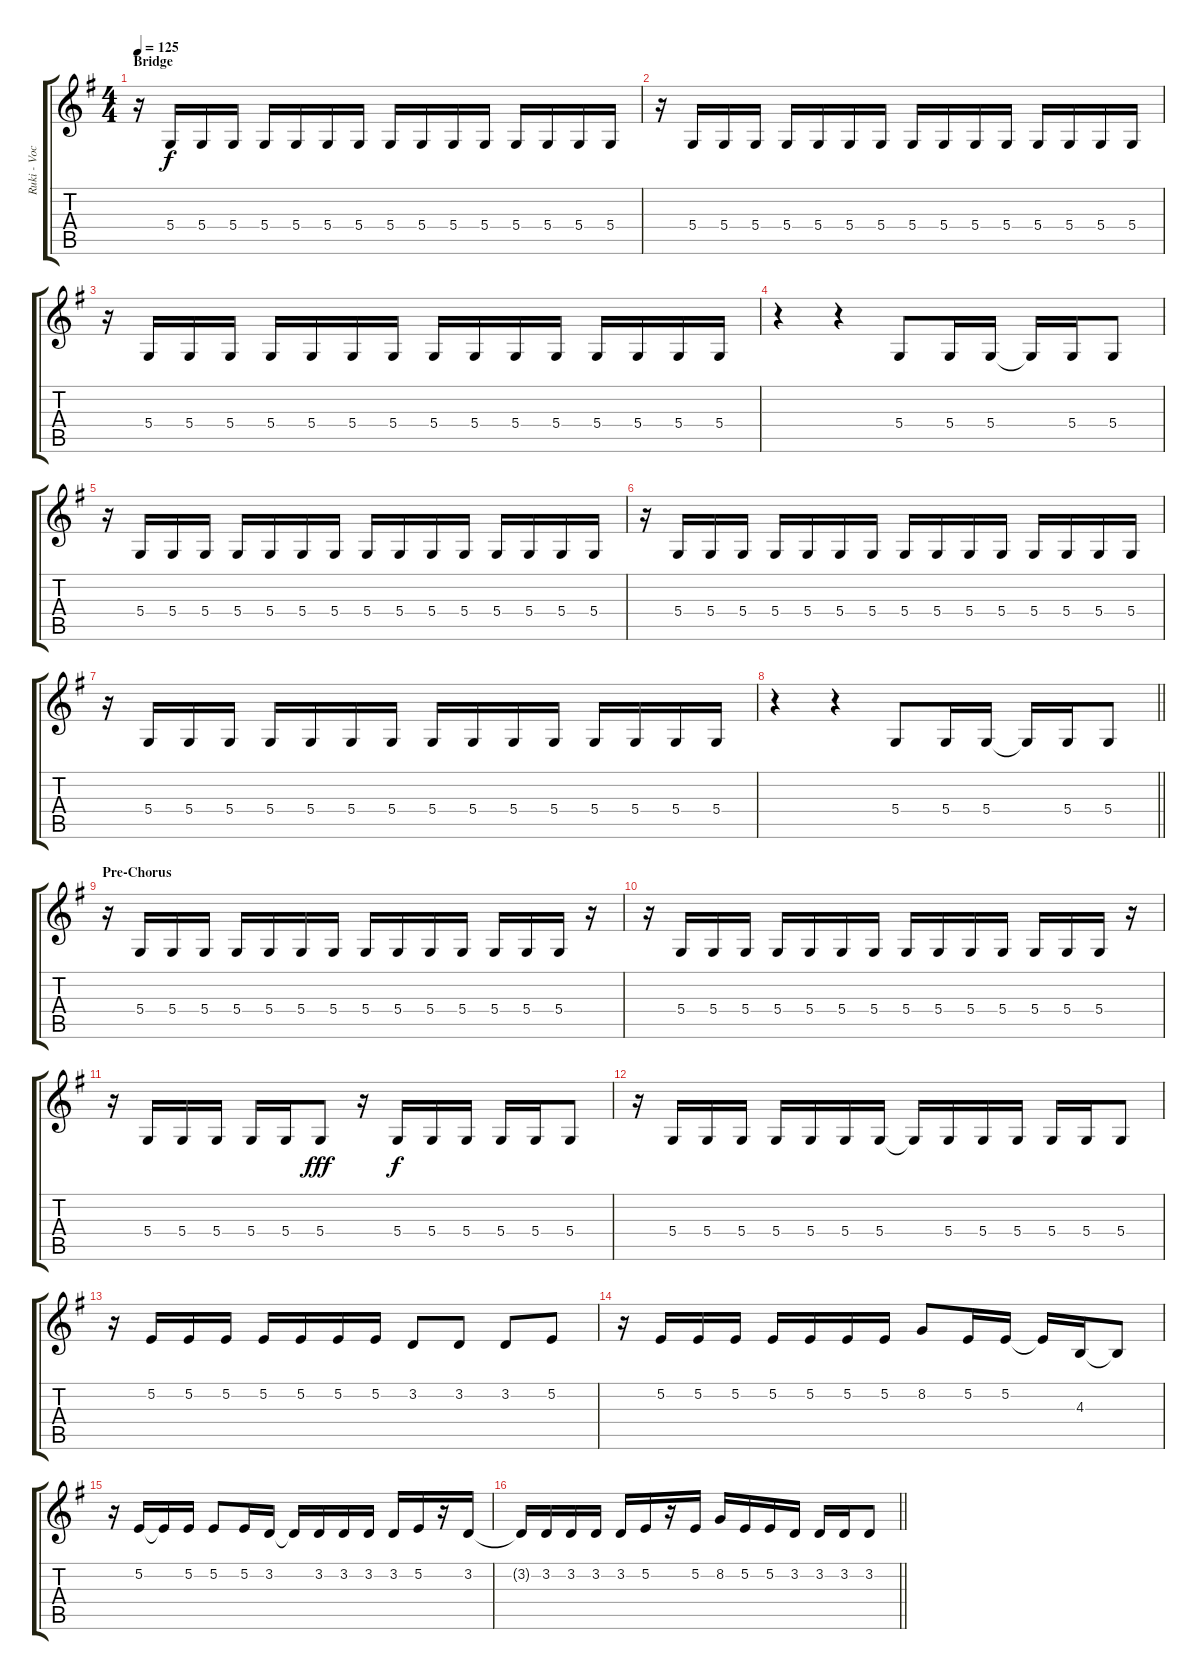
\track ("Ruki - Vocals" "Ruki - Voc") {instrument lead6voice}
\staff {score tabs}
\tuning (E4 B3 G3 D3 A2 E2) {hide}
\ts (4 4)
\section ("" "Bridge")
\tempo 125
\clef g2
\ks eminor
r.16{dy f} 5.4.16 5.4.16 5.4.16 5.4.16 5.4.16 5.4.16 5.4.16 5.4.16 5.4.16 5.4.16 5.4.16 5.4.16 5.4.16 5.4.16 5.4.16 |
r.16 5.4.16 5.4.16 5.4.16 5.4.16 5.4.16 5.4.16 5.4.16 5.4.16 5.4.16 5.4.16 5.4.16 5.4.16 5.4.16 5.4.16 5.4.16 |
r.16 5.4.16 5.4.16 5.4.16 5.4.16 5.4.16 5.4.16 5.4.16 5.4.16 5.4.16 5.4.16 5.4.16 5.4.16 5.4.16 5.4.16 5.4.16 |
r.4 r.4 5.4.8 5.4.16 5.4.16 5.4{t}.16 5.4.16 5.4.8 |
r.16 5.4.16 5.4.16 5.4.16 5.4.16 5.4.16 5.4.16 5.4.16 5.4.16 5.4.16 5.4.16 5.4.16 5.4.16 5.4.16 5.4.16 5.4.16 |
r.16 5.4.16 5.4.16 5.4.16 5.4.16 5.4.16 5.4.16 5.4.16 5.4.16 5.4.16 5.4.16 5.4.16 5.4.16 5.4.16 5.4.16 5.4.16 |
r.16 5.4.16 5.4.16 5.4.16 5.4.16 5.4.16 5.4.16 5.4.16 5.4.16 5.4.16 5.4.16 5.4.16 5.4.16 5.4.16 5.4.16 5.4.16 |
\barLineRight lightlight
r.4 r.4 5.4.8 5.4.16 5.4.16 5.4{t}.16 5.4.16 5.4.8 |
\section ("" "Pre-Chorus")
r.16 5.4.16 5.4.16 5.4.16 5.4.16 5.4.16 5.4.16 5.4.16 5.4.16 5.4.16 5.4.16 5.4.16 5.4.16 5.4.16 5.4.16 r.16 |
r.16 5.4.16 5.4.16 5.4.16 5.4.16 5.4.16 5.4.16 5.4.16 5.4.16 5.4.16 5.4.16 5.4.16 5.4.16 5.4.16 5.4.16 r.16 |
r.16 5.4.16 5.4.16 5.4.16 5.4.16 5.4.16 5.4.8{dy fff} r.16 5.4.16{dy f} 5.4.16 5.4.16 5.4.16 5.4.16 5.4.8 |
r.16 5.4.16 5.4.16 5.4.16 5.4.16 5.4.16 5.4.16 5.4.16 5.4{t}.16 5.4.16 5.4.16 5.4.16 5.4.16 5.4.16 5.4.8 |
r.16 5.2.16 5.2.16 5.2.16 5.2.16 5.2.16 5.2.16 5.2.16 3.2.8 3.2.8 3.2.8 5.2.8 |
r.16 5.2.16 5.2.16 5.2.16 5.2.16 5.2.16 5.2.16 5.2.16 8.2.8 5.2.16 5.2.16 5.2{t}.16 4.3.16 4.3{t}.8 |
r.16 5.2.16 5.2{t}.16 5.2.16 5.2.8 5.2.16 3.2.16 3.2{t}.16 3.2.16 3.2.16 3.2.16 3.2.16 5.2.16 r.16 3.2.16 |
\barLineRight lightlight
3.2{t}.16 3.2.16 3.2.16 3.2.16 3.2.16 5.2.16 r.16 5.2.16 8.2.16 5.2.16 5.2.16 3.2.16 3.2.16 3.2.16 3.2.8
